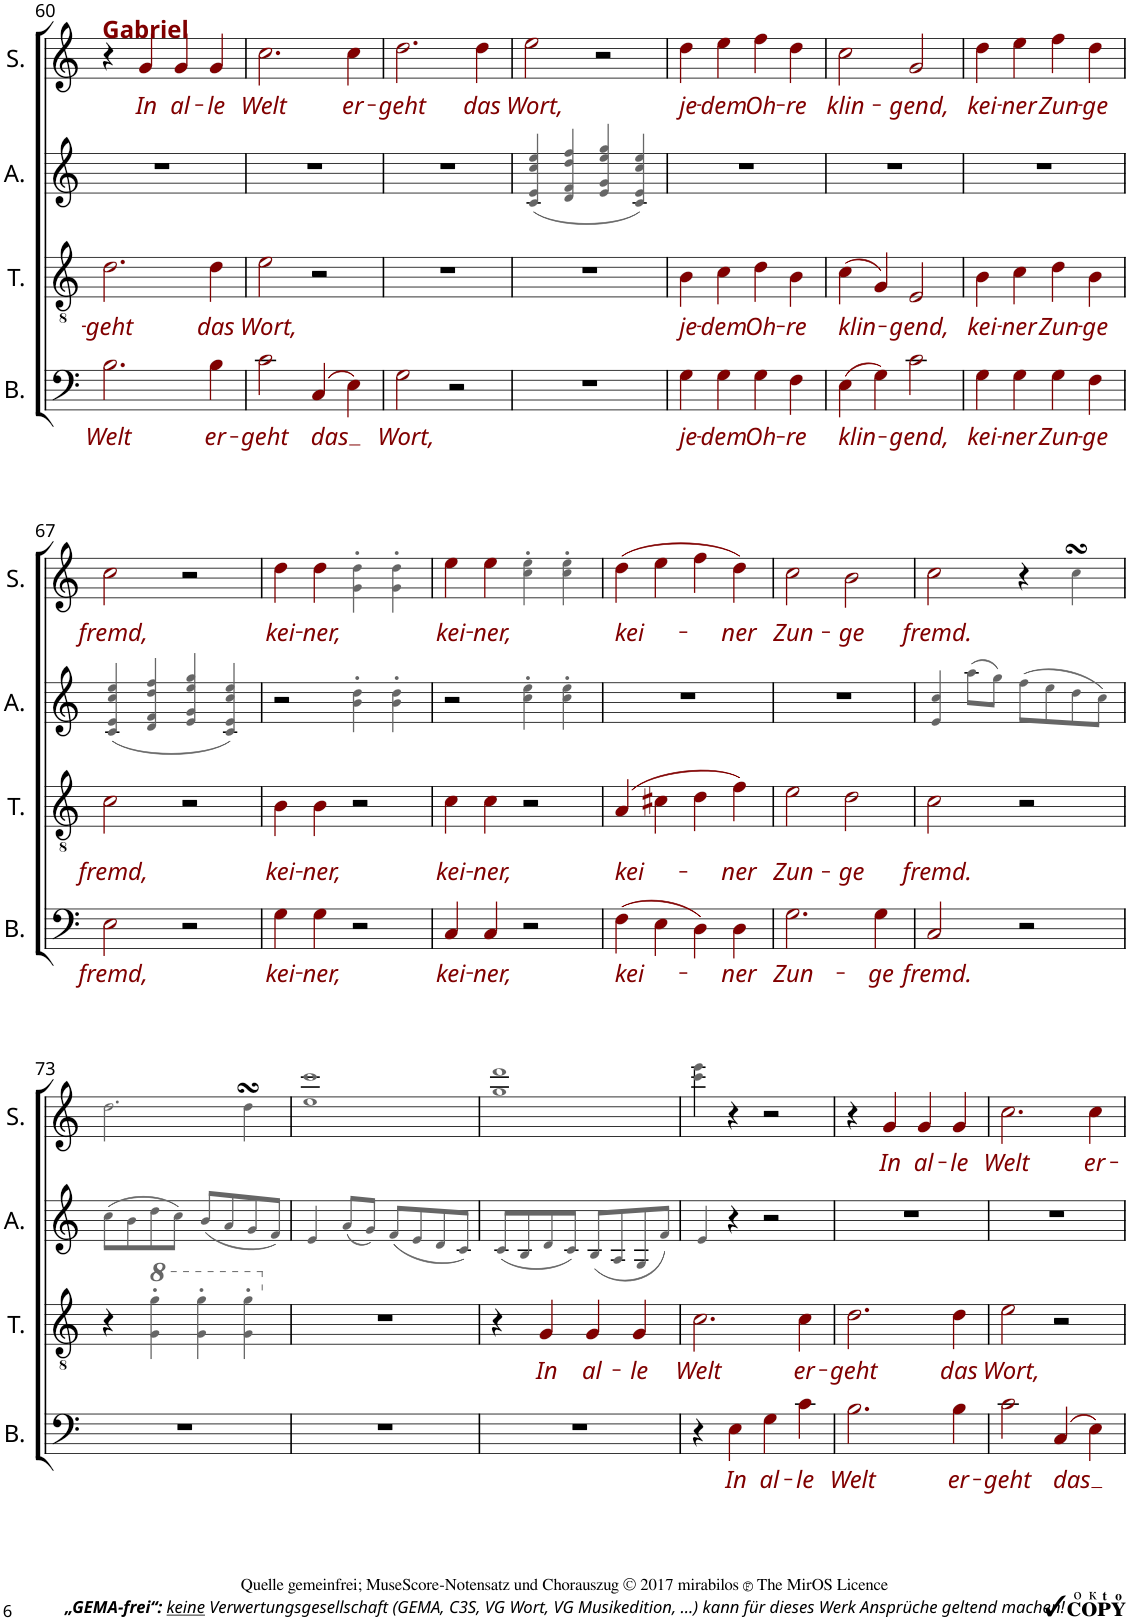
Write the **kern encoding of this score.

**kern	**text	**kern	**text	**kern	**kern	**text
*part4	*part4	*part3	*part3	*part2	*part1	*part1
*staff4	*staff4	*staff3	*staff3	*staff2	*staff1	*staff1
*I"Baß	*	*I"Tenor	*	*I"Alt	*I"Sopran	*
*I'B.	*	*I'T.	*	*I'A.	*I'S.	*
!!LO:PB:g=z
*clefF4	*	*clefGv2	*	*clefG2	*clefG2	*
*k[]	*	*k[]	*	*k[]	*k[]	*
*M2/2	*	*M2/2	*	*M2/2	*M2/2	*
*met(c|)	*	*met(c|)	*	*met(c|)	*met(c|)	*
=60	=60	=60	=60	=60	=60	=60
!	!	!	!	!	!LO:TX:a:B:color=#800000:t=Gabriel	!
!	!LO:LY:b:color=#800000	!	!LO:LY:b:color=#800000	!	!	!
2.Bi\	Welt	2.di\	-geht	1r	4r	.
!	!	!	!	!	!	!LO:LY:b:color=#800000
.	.	.	.	.	4gi/	In
!	!	!	!	!	!	!LO:LY:b:color=#800000
.	.	.	.	.	4gi/	al-
!	!LO:LY:b:color=#800000	!	!LO:LY:b:color=#800000	!	!	!LO:LY:b:color=#800000
4Bi\	er-	4di\	das	.	4gi/	-le
=61	=61	=61	=61	=61	=61	=61
!	!LO:LY:b:color=#800000	!	!LO:LY:b:color=#800000	!	!	!LO:LY:b:color=#800000
2ci\	-geht	2ei\	Wort,	1r	2.cci\	Welt
!	!LO:LY:b:color=#800000	!	!	!	!	!
(4Ci/	das	2r	.	.	.	.
!	!	!	!	!	!	!LO:LY:b:color=#800000
4Ei\)	.	.	.	.	4cci\	er-
=62	=62	=62	=62	=62	=62	=62
!	!LO:LY:b:color=#800000	!	!	!	!	!LO:LY:b:color=#800000
2Gi\	Wort,	1r	.	1r	2.ddi\	-geht
2r	.	.	.	.	.	.
!	!	!	!	!	!	!LO:LY:b:color=#800000
.	.	.	.	.	4ddi\	das
=63	=63	=63	=63	=63	=63	=63
!	!	!	!	!	!	!LO:LY:b:color=#800000
1r	.	1r	.	(4cj/ 4ej/ 4ccj/ 4eej/	2eei\	Wort,
.	.	.	.	4dj/ 4fj/ 4ddj/ 4ffj/	.	.
.	.	.	.	4ej/ 4gj/ 4eej/ 4ggj/	2r	.
.	.	.	.	4cj/ 4ej/ 4ccj/ 4eej/)	.	.
=64	=64	=64	=64	=64	=64	=64
!	!LO:LY:b:color=#800000	!	!LO:LY:b:color=#800000	!	!	!LO:LY:b:color=#800000
4Gi\	je-	4Bi\	je-	1r	4ddi\	je-
!	!LO:LY:b:color=#800000	!	!LO:LY:b:color=#800000	!	!	!LO:LY:b:color=#800000
4Gi\	-dem	4ci\	-dem	.	4eei\	-dem
!	!LO:LY:b:color=#800000	!	!LO:LY:b:color=#800000	!	!	!LO:LY:b:color=#800000
4Gi\	Oh-	4di\	Oh-	.	4ffi\	Oh-
!	!LO:LY:b:color=#800000	!	!LO:LY:b:color=#800000	!	!	!LO:LY:b:color=#800000
4Fi\	-re	4Bi\	-re	.	4ddi\	-re
=65	=65	=65	=65	=65	=65	=65
!	!LO:LY:b:color=#800000	!	!LO:LY:b:color=#800000	!	!	!LO:LY:b:color=#800000
(4Ei\	klin-	(4ci\	klin-	1r	2cci\	klin-
4Gi\)	.	4Gi/)	.	.	.	.
!	!LO:LY:b:color=#800000	!	!LO:LY:b:color=#800000	!	!	!LO:LY:b:color=#800000
2ci\	-gend,	2Ei/	-gend,	.	2gi/	-gend,
=66	=66	=66	=66	=66	=66	=66
!	!LO:LY:b:color=#800000	!	!LO:LY:b:color=#800000	!	!	!LO:LY:b:color=#800000
4Gi\	kei-	4Bi\	kei-	1r	4ddi\	kei-
!	!LO:LY:b:color=#800000	!	!LO:LY:b:color=#800000	!	!	!LO:LY:b:color=#800000
4Gi\	-ner	4ci\	-ner	.	4eei\	-ner
!	!LO:LY:b:color=#800000	!	!LO:LY:b:color=#800000	!	!	!LO:LY:b:color=#800000
4Gi\	Zun-	4di\	Zun-	.	4ffi\	Zun-
!	!LO:LY:b:color=#800000	!	!LO:LY:b:color=#800000	!	!	!LO:LY:b:color=#800000
4Fi\	-ge	4Bi\	-ge	.	4ddi\	-ge
!!LO:LB:g=z
=67	=67	=67	=67	=67	=67	=67
!	!LO:LY:b:color=#800000	!	!LO:LY:b:color=#800000	!	!	!LO:LY:b:color=#800000
2Ei\	fremd,	2ci\	fremd,	(4cj/ 4ej/ 4ccj/ 4eej/	2cci\	fremd,
.	.	.	.	4dj/ 4fj/ 4ddj/ 4ffj/	.	.
2r	.	2r	.	4ej/ 4gj/ 4eej/ 4ggj/	2r	.
.	.	.	.	4cj/ 4ej/ 4ccj/ 4eej/)	.	.
=68	=68	=68	=68	=68	=68	=68
!	!LO:LY:b:color=#800000	!	!LO:LY:b:color=#800000	!	!	!LO:LY:b:color=#800000
4Gi\	kei-	4Bi\	kei-	2r	4ddi\	kei-
!	!LO:LY:b:color=#800000	!	!LO:LY:b:color=#800000	!	!	!LO:LY:b:color=#800000
4Gi\	-ner,	4Bi\	-ner,	.	4ddi\	-ner,
2r	.	2r	.	4bj\' 4ddj\'	4gj\' 4ddj\'	.
.	.	.	.	4bj\' 4ddj\'	4gj\' 4ddj\'	.
=69	=69	=69	=69	=69	=69	=69
!	!LO:LY:b:color=#800000	!	!LO:LY:b:color=#800000	!	!	!LO:LY:b:color=#800000
4Ci/	kei-	4ci\	kei-	2r	4eei\	kei-
!	!LO:LY:b:color=#800000	!	!LO:LY:b:color=#800000	!	!	!LO:LY:b:color=#800000
4Ci/	-ner,	4ci\	-ner,	.	4eei\	-ner,
2r	.	2r	.	4ccj\' 4eej\'	4ccj\' 4eej\'	.
.	.	.	.	4ccj\' 4eej\'	4ccj\' 4eej\'	.
=70	=70	=70	=70	=70	=70	=70
!	!LO:LY:b:color=#800000	!	!LO:LY:b:color=#800000	!	!	!LO:LY:b:color=#800000
(4Fi\	kei-	(4Ai/	kei-	1r	(4ddi\	kei-
4Ei\	.	4c#Xi\	.	.	4eei\	.
4Di\)	.	4di\	.	.	4ffi\	.
!	!LO:LY:b:color=#800000	!	!LO:LY:b:color=#800000	!	!	!LO:LY:b:color=#800000
4Di\	-ner	4fi\)	-ner	.	4ddi\)	-ner
=71	=71	=71	=71	=71	=71	=71
!	!LO:LY:b:color=#800000	!	!LO:LY:b:color=#800000	!	!	!LO:LY:b:color=#800000
2.Gi\	Zun-	2ei\	Zun-	1r	2cci\	Zun-
!	!	!	!LO:LY:b:color=#800000	!	!	!LO:LY:b:color=#800000
.	.	2di\	-ge	.	2bi\	-ge
!	!LO:LY:b:color=#800000	!	!	!	!	!
4Gi\	-ge	.	.	.	.	.
=72	=72	=72	=72	=72	=72	=72
!	!LO:LY:b:color=#800000	!	!LO:LY:b:color=#800000	!	!	!LO:LY:b:color=#800000
2Ci/	fremd.	2ci\	fremd.	4ej/ 4ccj/	2cci\	fremd.
.	.	.	.	(8aaj\L	.	.
.	.	.	.	8ggj\J)	.	.
2r	.	2r	.	(8ffj\L	4r	.
.	.	.	.	8eej\	.	.
.	.	.	.	8ddj\	4ccsSSsj\	.
.	.	.	.	8ccj\J)	.	.
!!LO:LB:g=z
=73	=73	=73	=73	=73	=73	=73
1r	.	4r	.	(8ccj\L	2.ddj\	.
.	.	.	.	8bj\	.	.
*	*	*8va	*	*	*	*
.	.	4gj\' 4ggj\'	.	8ddj\	.	.
.	.	.	.	8ccj\J)	.	.
.	.	4gj\' 4ggj\'	.	(8bj/L	.	.
.	.	.	.	8aj/	.	.
.	.	4gj\' 4ggj\'	.	8gj/	4ddsSSSj\	.
.	.	.	.	8fj/J)	.	.
=74	=74	=74	=74	=74	=74	=74
*	*	*X8va	*	*	*	*
1r	.	1r	.	4ej/	1eej 1cccj	.
.	.	.	.	(8aj/L	.	.
.	.	.	.	8gj/J)	.	.
.	.	.	.	(8fj/L	.	.
.	.	.	.	8ej/	.	.
.	.	.	.	8dj/	.	.
.	.	.	.	8cj/J)	.	.
=75	=75	=75	=75	=75	=75	=75
1r	.	4r	.	(8cj/L	1ggj 1dddj	.
.	.	.	.	8Bj/	.	.
!	!	!	!LO:LY:b:color=#800000	!	!	!
.	.	4Gi/	In	8dj/	.	.
.	.	.	.	8cj/J)	.	.
!	!	!	!LO:LY:b:color=#800000	!	!	!
.	.	4Gi/	al-	(8Bj/L	.	.
.	.	.	.	8Aj/	.	.
!	!	!	!LO:LY:b:color=#800000	!	!	!
.	.	4Gi/	-le	8Gj/	.	.
.	.	.	.	8fj/J)	.	.
=76	=76	=76	=76	=76	=76	=76
!	!	!	!LO:LY:b:color=#800000	!	!	!
4r	.	2.ci\	Welt	4ej/	4cccj\ 4eeej\	.
!	!LO:LY:b:color=#800000	!	!	!	!	!
4Ei\	In	.	.	4r	4r	.
!	!LO:LY:b:color=#800000	!	!	!	!	!
4Gi\	al-	.	.	2r	2r	.
!	!LO:LY:b:color=#800000	!	!LO:LY:b:color=#800000	!	!	!
4ci\	-le	4ci\	er-	.	.	.
=77	=77	=77	=77	=77	=77	=77
!	!LO:LY:b:color=#800000	!	!LO:LY:b:color=#800000	!	!	!
2.Bi\	Welt	2.di\	-geht	1r	4r	.
!	!	!	!	!	!	!LO:LY:b:color=#800000
.	.	.	.	.	4gi/	In
!	!	!	!	!	!	!LO:LY:b:color=#800000
.	.	.	.	.	4gi/	al-
!	!LO:LY:b:color=#800000	!	!LO:LY:b:color=#800000	!	!	!LO:LY:b:color=#800000
4Bi\	er-	4di\	das	.	4gi/	-le
=78	=78	=78	=78	=78	=78	=78
!	!LO:LY:b:color=#800000	!	!LO:LY:b:color=#800000	!	!	!LO:LY:b:color=#800000
2ci\	-geht	2ei\	Wort,	1r	2.cci\	Welt
!	!LO:LY:b:color=#800000	!	!	!	!	!
(4Ci/	das	2r	.	.	.	.
!	!	!	!	!	!	!LO:LY:b:color=#800000
4Ei\)	.	.	.	.	4cci\	er-
=	=	=	=	=	=	=
*-	*-	*-	*-	*-	*-	*-
